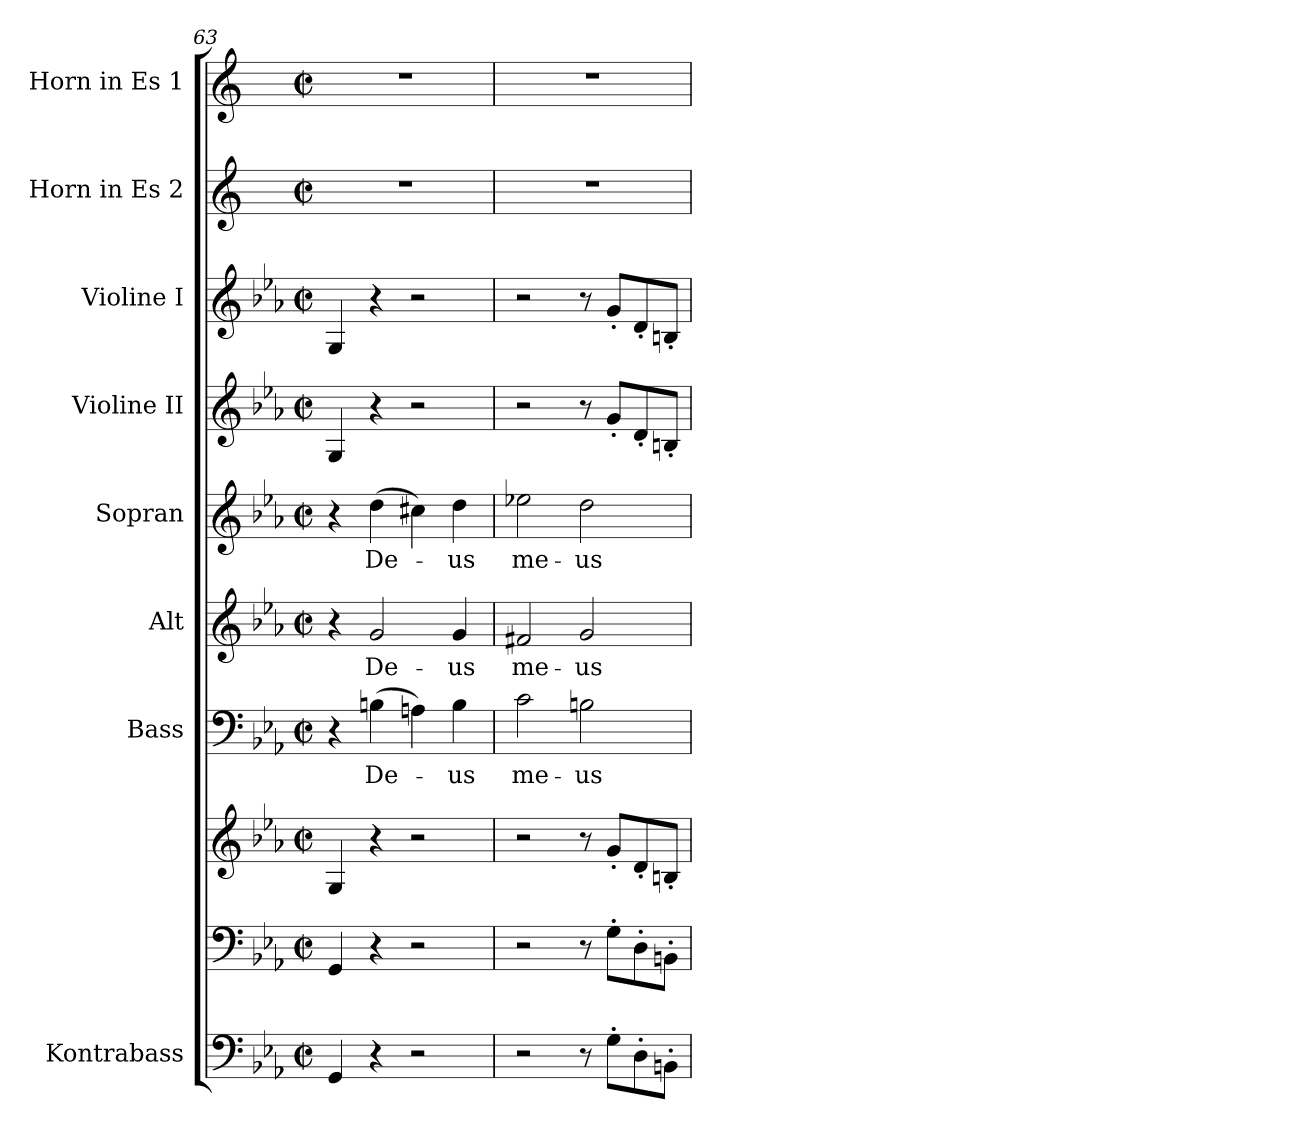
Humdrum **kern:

**kern	**kern	**kern	**kern	**text	**kern	**text	**kern	**text	**kern	**kern	**kern	**kern
*part9	*part8	*part8	*part7	*part7	*part6	*part6	*part5	*part5	*part4	*part3	*part2	*part1
*staff10	*staff9	*staff8	*staff7	*staff7	*staff6	*staff6	*staff5	*staff5	*staff4	*staff3	*staff2	*staff1
*I"Kontrabass	*	*	*I"Bass	*	*I"Alt	*	*I"Sopran	*	*I"Violine II	*I"Violine I	*I"Horn in Es 2	*I"Horn in Es 1
*I'Kb.	*	*	*I'B.	*	*I'A.	*	*I'S.	*	*I'Vl. II	*I'Vl. I	*	*
*clefF4	*clefF4	*clefG2	*clefF4	*	*clefG2	*	*clefG2	*	*clefG2	*clefG2	*clefG2	*clefG2
*ITrd7c12	*	*	*	*	*	*	*	*	*	*	*ITrd5c9	*ITrd5c9
*k[b-e-a-]	*k[b-e-a-]	*k[b-e-a-]	*k[b-e-a-]	*	*k[b-e-a-]	*	*k[b-e-a-]	*	*k[b-e-a-]	*k[b-e-a-]	*k[b-e-a-]	*k[b-e-a-]
*E-:	*E-:	*E-:	*E-:	*	*E-:	*	*E-:	*	*E-:	*E-:	*E-:	*E-:
*M2/2	*M2/2	*M2/2	*M2/2	*	*M2/2	*	*M2/2	*	*M2/2	*M2/2	*M2/2	*M2/2
*met(c|)	*met(c|)	*met(c|)	*met(c|)	*	*met(c|)	*	*met(c|)	*	*met(c|)	*met(c|)	*met(c|)	*met(c|)
=63	=63	=63	=63	=63	=63	=63	=63	=63	=63	=63	=63	=63
4GGG/	4GG/	4G/	4r	.	4r	.	4r	.	4G/	4G/	1r	1r
!	!	!	!	!LO:LY:b	!	!LO:LY:b	!	!LO:LY:b	!	!	!	!
4r	4r	4r	(>4Bn\	De-	2g/	De-	(>4dd\	De-	4r	4r	.	.
2r	2r	2r	4An\)	.	.	.	4cc#X\)	.	2r	2r	.	.
!	!	!	!	!LO:LY:b	!	!LO:LY:b	!	!LO:LY:b	!	!	!	!
.	.	.	4B\	-us	4g/	-us	4dd\	-us	.	.	.	.
=64	=64	=64	=64	=64	=64	=64	=64	=64	=64	=64	=64	=64
!	!	!	!	!LO:LY:b	!	!LO:LY:b	!	!LO:LY:b	!	!	!	!
2r	2r	2r	2c\	me-	2f#X/	me-	2ee-X\	me-	2r	2r	1r	1r
!	!	!	!	!LO:LY:b	!	!LO:LY:b	!	!LO:LY:b	!	!	!	!
8r	8r	8r	2Bn\	-us	2g/	-us	2dd\	-us	8r	8r	.	.
8GG'>\L	8G'>\L	8g'</L	.	.	.	.	.	.	8g'</L	8g'</L	.	.
8DD'>\	8D'>\	8d'</	.	.	.	.	.	.	8d'</	8d'</	.	.
8BBBn'>\J	8BBn'>\J	8Bn'</J	.	.	.	.	.	.	8Bn'</J	8Bn'</J	.	.
=	=	=	=	=	=	=	=	=	=	=	=	=
*-	*-	*-	*-	*-	*-	*-	*-	*-	*-	*-	*-	*-
